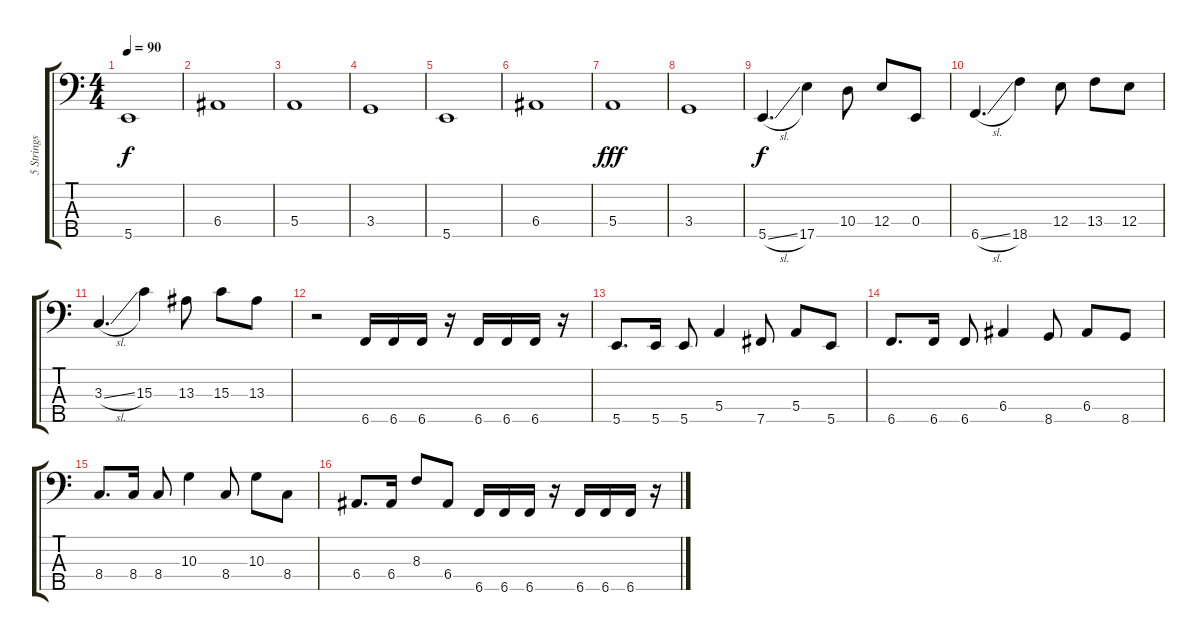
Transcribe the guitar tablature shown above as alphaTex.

\track ("5 Strings Bass Standard Tuning" "5 Strings ") {instrument electricbassfinger}
\staff {score tabs}
\tuning (G2 D2 A1 E1 B0) {hide}
\ts (4 4)
\tempo 90
\clef f4
\ks c
5.5.1{dy f} |
6.4.1 |
5.4.1 |
3.4.1 |
5.5.1 |
6.4.1 |
5.4.1{dy fff} |
3.4.1 |
5.5{sl}.4{d dy f} 17.5.4 10.4.8 12.4.8 0.4.8 |
6.5{sl}.4{d} 18.5.4 12.4.8 13.4.8 12.4.8 |
3.3{sl}.4{d} 15.3.4 13.3.8 15.3.8 13.3.8 |
r.2 6.5.16 6.5.16 6.5.16 r.16 6.5.16 6.5.16 6.5.16 r.16 |
5.5.8{d} 5.5.16 5.5.8 5.4.4 7.5.8 5.4.8 5.5.8 |
6.5.8{d} 6.5.16 6.5.8 6.4.4 8.5.8 6.4.8 8.5.8 |
8.4.8{d} 8.4.16 8.4.8 10.3.4 8.4.8 10.3.8 8.4.8 |
6.4.8{d} 6.4.16 8.3.8 6.4.8 6.5.16 6.5.16 6.5.16 r.16 6.5.16 6.5.16 6.5.16 r.16
